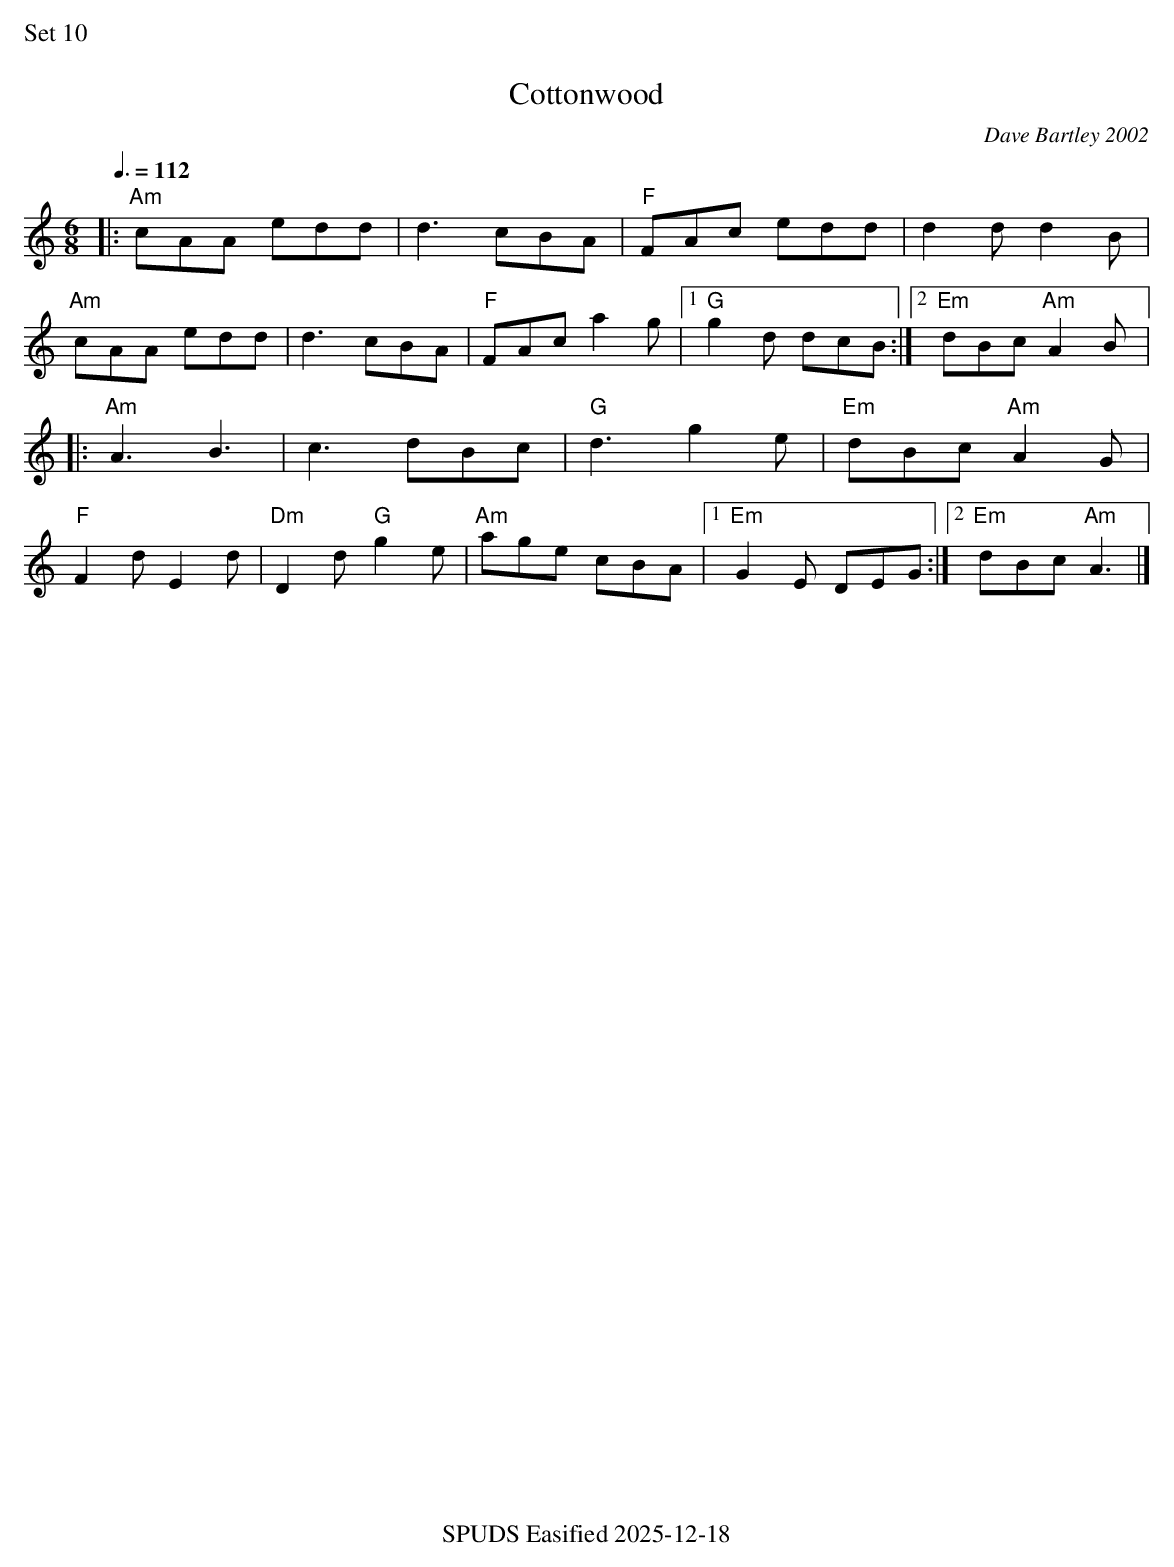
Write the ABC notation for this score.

X:1
%%text Set 10
T: Cottonwood
Q:3/8=112
C: Dave Bartley 2002
M:6/8
K:Am
K:Am
M:6/8
L:1/8
|:"Am"cAA edd | d3 cBA |"F" FAc edd | d2d d2B |
"Am" cAA edd | d3 cBA |"F" FAc a2 g |1"G" g2 d dcB :|2"Em" dBc "Am" A2 B |:
"Am"A3 B3 | c3 dBc |"G" d3 g2 e |"Em" dBc "Am" A2 G |
"F"F2d E2d |"Dm" D2d "G" g2e |"Am" age cBA |1"Em" G2 E DEG :|2"Em" dBc "Am" A3|]
